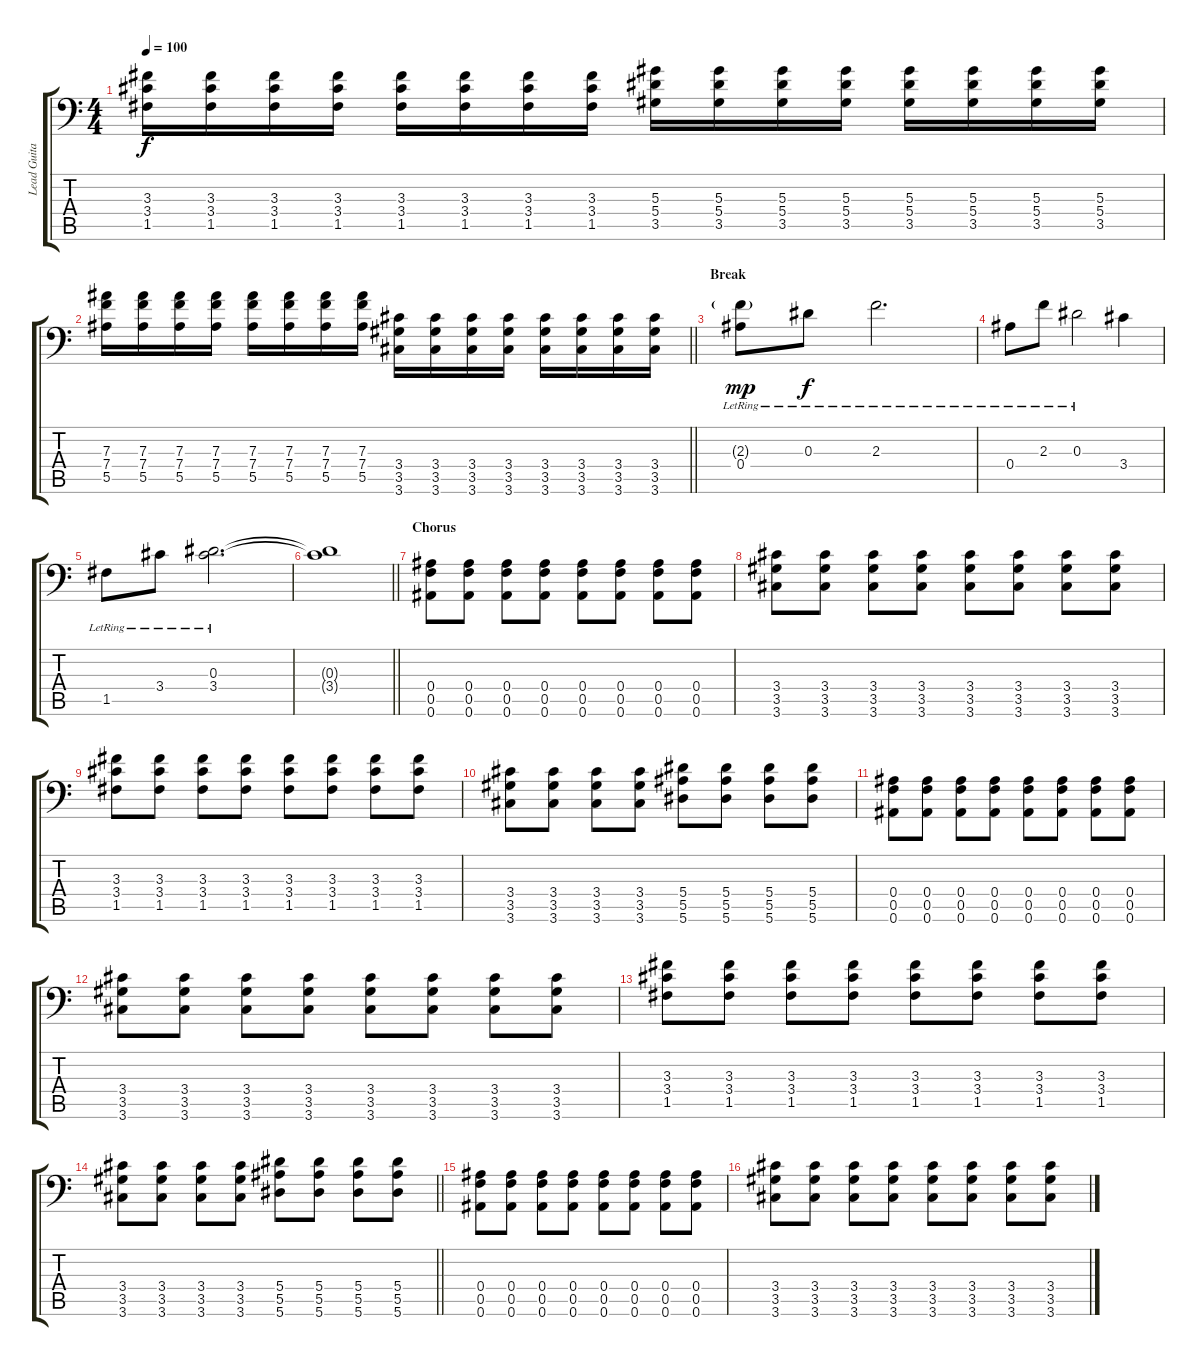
\track ("Lead Guitar 2" "Lead Guita") {instrument distortionguitar}
\staff {score tabs}
\tuning (C4 G3 Eb3 Bb2 F2 Bb1) {hide}
\ts (4 4)
\tempo 100
\clef f4
\ks c
(3.3 3.4 1.5).16{dy f} (3.3 3.4 1.5).16 (3.3 3.4 1.5).16 (3.3 3.4 1.5).16 (3.3 3.4 1.5).16 (3.3 3.4 1.5).16 (3.3 3.4 1.5).16 (3.3 3.4 1.5).16 (5.3 5.4 3.5).16 (5.3 5.4 3.5).16 (5.3 5.4 3.5).16 (5.3 5.4 3.5).16 (5.3 5.4 3.5).16 (5.3 5.4 3.5).16 (5.3 5.4 3.5).16 (5.3 5.4 3.5).16 |
\barLineRight lightlight
(7.3 7.4 5.5).16 (7.3 7.4 5.5).16 (7.3 7.4 5.5).16 (7.3 7.4 5.5).16 (7.3 7.4 5.5).16 (7.3 7.4 5.5).16 (7.3 7.4 5.5).16 (7.3 7.4 5.5).16 (3.4 3.5 3.6).16 (3.4 3.5 3.6).16 (3.4 3.5 3.6).16 (3.4 3.5 3.6).16 (3.4 3.5 3.6).16 (3.4 3.5 3.6).16 (3.4 3.5 3.6).16 (3.4 3.5 3.6).16 |
\section ("" "Break")
(2.3{g lr} 0.4{lr}).8{dy mp volume 10 instrument electricguitarclean} 0.3{lr}.8{dy f} 2.3{lr}.2{d} |
0.4{lr}.8 2.3{lr}.8 0.3{lr}.2 3.4.4 |
1.5{lr}.8 3.4{lr}.8 (0.3{lr} 3.4{lr}).2{d} |
\barLineRight lightlight
(0.3{t} 3.4{t}).1 |
\section ("" "Chorus")
(0.4 0.5 0.6).8{volume 13 balance 16 instrument distortionguitar} (0.4 0.5 0.6).8 (0.4 0.5 0.6).8 (0.4 0.5 0.6).8 (0.4 0.5 0.6).8 (0.4 0.5 0.6).8 (0.4 0.5 0.6).8 (0.4 0.5 0.6).8 |
(3.4 3.5 3.6).8 (3.4 3.5 3.6).8 (3.4 3.5 3.6).8 (3.4 3.5 3.6).8 (3.4 3.5 3.6).8 (3.4 3.5 3.6).8 (3.4 3.5 3.6).8 (3.4 3.5 3.6).8 |
(3.3 3.4 1.5).8 (3.3 3.4 1.5).8 (3.3 3.4 1.5).8 (3.3 3.4 1.5).8 (3.3 3.4 1.5).8 (3.3 3.4 1.5).8 (3.3 3.4 1.5).8 (3.3 3.4 1.5).8 |
(3.4 3.5 3.6).8 (3.4 3.5 3.6).8 (3.4 3.5 3.6).8 (3.4 3.5 3.6).8 (5.4 5.5 5.6).8 (5.4 5.5 5.6).8 (5.4 5.5 5.6).8 (5.4 5.5 5.6).8 |
(0.4 0.5 0.6).8 (0.4 0.5 0.6).8 (0.4 0.5 0.6).8 (0.4 0.5 0.6).8 (0.4 0.5 0.6).8 (0.4 0.5 0.6).8 (0.4 0.5 0.6).8 (0.4 0.5 0.6).8 |
(3.4 3.5 3.6).8 (3.4 3.5 3.6).8 (3.4 3.5 3.6).8 (3.4 3.5 3.6).8 (3.4 3.5 3.6).8 (3.4 3.5 3.6).8 (3.4 3.5 3.6).8 (3.4 3.5 3.6).8 |
(3.3 3.4 1.5).8 (3.3 3.4 1.5).8 (3.3 3.4 1.5).8 (3.3 3.4 1.5).8 (3.3 3.4 1.5).8 (3.3 3.4 1.5).8 (3.3 3.4 1.5).8 (3.3 3.4 1.5).8 |
\barLineRight lightlight
(3.4 3.5 3.6).8 (3.4 3.5 3.6).8 (3.4 3.5 3.6).8 (3.4 3.5 3.6).8 (5.4 5.5 5.6).8 (5.4 5.5 5.6).8 (5.4 5.5 5.6).8 (5.4 5.5 5.6).8 |
(0.4 0.5 0.6).8 (0.4 0.5 0.6).8 (0.4 0.5 0.6).8 (0.4 0.5 0.6).8 (0.4 0.5 0.6).8 (0.4 0.5 0.6).8 (0.4 0.5 0.6).8 (0.4 0.5 0.6).8 |
(3.4 3.5 3.6).8 (3.4 3.5 3.6).8 (3.4 3.5 3.6).8 (3.4 3.5 3.6).8 (3.4 3.5 3.6).8 (3.4 3.5 3.6).8 (3.4 3.5 3.6).8 (3.4 3.5 3.6).8
